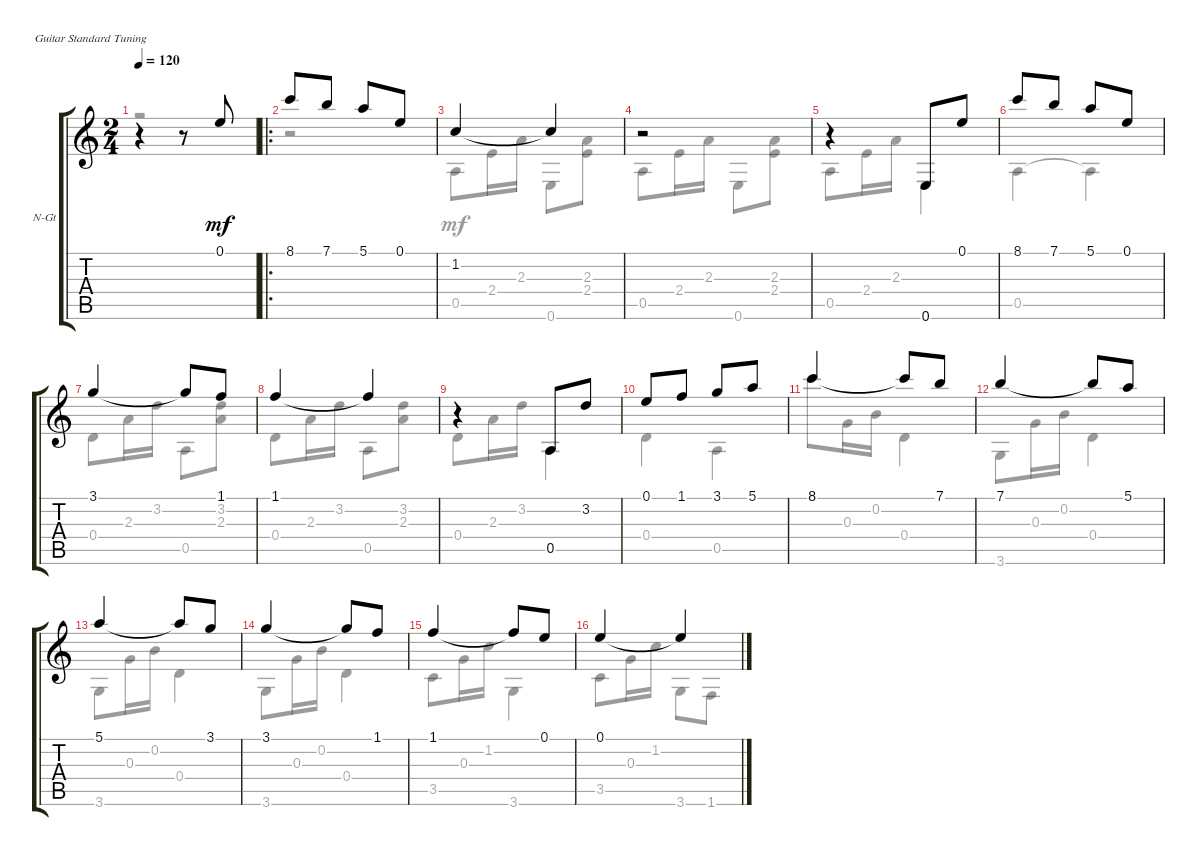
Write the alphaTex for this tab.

\defaultSystemsLayout 4
\bracketExtendMode groupsimilarinstruments
\firstSystemTrackNameOrientation horizontal
\otherSystemsTrackNameOrientation horizontal
\track ("Nylon Guitar" "N-Gt") {instrument acousticguitarnylon}
\staff {score tabs}
\tuning (E4 B3 G3 D3 A2 E2)
\voice
\ts (2 4)
\tempo 120
\clef g2
\ks c
r.4{dy mf instrument acousticguitarnylon} r.8 0.1.8 |
\ro
8.1.8 7.1.8 5.1.8 0.1.8 |
1.2.4 1.2{t}.4 |
r.2 |
r.4 0.6.8 0.1.8 |
8.1.8 7.1.8 5.1.8 0.1.8 |
3.1.4 3.1{t}.8 1.1.8 |
1.1.4 1.1{t}.4 |
r.4 0.5.8 3.2.8 |
0.1.8 1.1.8 3.1.8 5.1.8 |
8.1.4 8.1{t}.8 7.1.8 |
7.1.4 7.1{t}.8 5.1.8 |
5.1.4 5.1{t}.8 3.1.8 |
3.1.4 3.1{t}.8 1.1.8 |
1.1.4 1.1{t}.8 0.1.8 |
0.1.4 0.1{t}.4
\voice
\clef g2
\ottava regular
\simile none
\ks c
r.2{dy mf} |
r.2 |
0.5.8 2.4.16 2.3.16 0.6.8 (2.4 2.3).8 |
0.5.8 2.4.16 2.3.16 0.6.8 (2.4 2.3).8 |
0.5.8 2.4.16 2.3.16 0.6.4 |
0.5.4 0.5{t}.4 |
0.4.8 2.3.16 3.2.16 0.5.8 (2.3 3.2).8 |
0.4.8 2.3.16 3.2.16 0.5.8 (2.3 3.2).8 |
0.4.8 2.3.16 3.2.16 0.5.4 |
0.4.4 0.5.4 |
8.1.8 0.3.16 0.2.16 0.4.4 |
3.6.8 0.3.16 0.2.16 0.4.4 |
3.6.8 0.3.16 0.2.16 0.4.4 |
3.6.8 0.3.16 0.2.16 0.4.4 |
3.5.8 0.3.16 1.2.16 3.6.4 |
3.5.8 0.3.16 1.2.16 3.6.8 1.6.8
